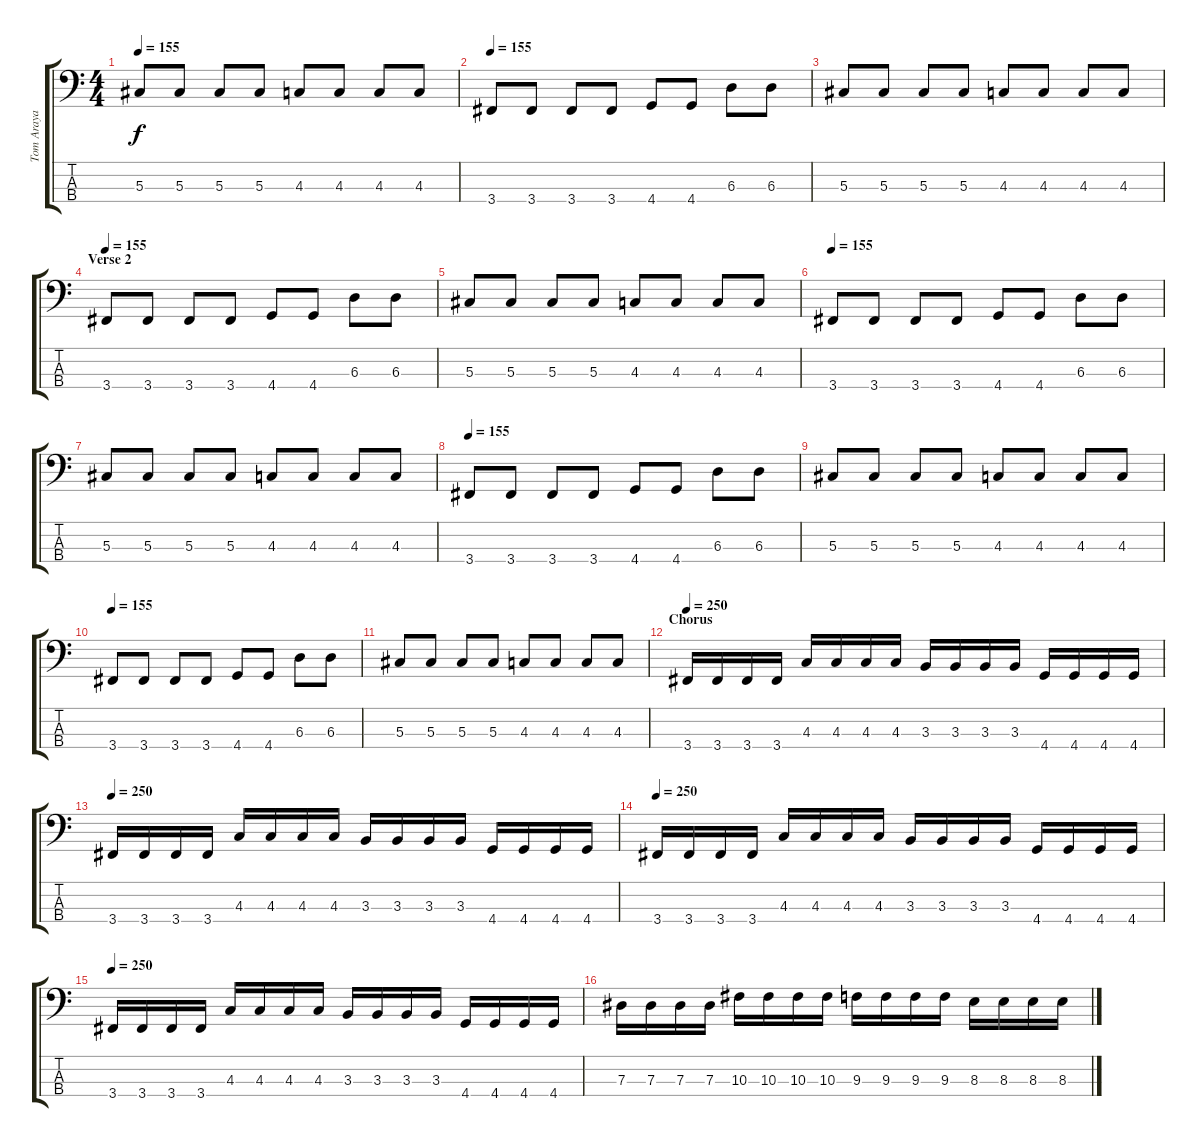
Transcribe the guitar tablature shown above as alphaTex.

\track ("Tom Araya" "Tom Araya") {instrument distortionguitar}
\staff {score tabs}
\tuning (Gb2 Db2 Ab1 Eb1) {hide}
\ts (4 4)
\tempo 155
\clef f4
\ks c
5.3.8{dy f} 5.3.8 5.3.8 5.3.8 4.3.8 4.3.8 4.3.8 4.3.8 |
\tempo 155
3.4.8 3.4.8 3.4.8 3.4.8 4.4.8 4.4.8 6.3.8 6.3.8 |
5.3.8 5.3.8 5.3.8 5.3.8 4.3.8 4.3.8 4.3.8 4.3.8 |
\section ("" "Verse 2")
\tempo 155
3.4.8 3.4.8 3.4.8 3.4.8 4.4.8 4.4.8 6.3.8 6.3.8 |
5.3.8 5.3.8 5.3.8 5.3.8 4.3.8 4.3.8 4.3.8 4.3.8 |
\tempo 155
3.4.8 3.4.8 3.4.8 3.4.8 4.4.8 4.4.8 6.3.8 6.3.8 |
5.3.8 5.3.8 5.3.8 5.3.8 4.3.8 4.3.8 4.3.8 4.3.8 |
\tempo 155
3.4.8 3.4.8 3.4.8 3.4.8 4.4.8 4.4.8 6.3.8 6.3.8 |
5.3.8 5.3.8 5.3.8 5.3.8 4.3.8 4.3.8 4.3.8 4.3.8 |
\tempo 155
3.4.8 3.4.8 3.4.8 3.4.8 4.4.8 4.4.8 6.3.8 6.3.8 |
5.3.8 5.3.8 5.3.8 5.3.8 4.3.8 4.3.8 4.3.8 4.3.8 |
\section ("" "Chorus")
\tempo 250
3.4.16 3.4.16 3.4.16 3.4.16 4.3.16 4.3.16 4.3.16 4.3.16 3.3.16 3.3.16 3.3.16 3.3.16 4.4.16 4.4.16 4.4.16 4.4.16 |
\tempo 250
3.4.16 3.4.16 3.4.16 3.4.16 4.3.16 4.3.16 4.3.16 4.3.16 3.3.16 3.3.16 3.3.16 3.3.16 4.4.16 4.4.16 4.4.16 4.4.16 |
\tempo 250
3.4.16 3.4.16 3.4.16 3.4.16 4.3.16 4.3.16 4.3.16 4.3.16 3.3.16 3.3.16 3.3.16 3.3.16 4.4.16 4.4.16 4.4.16 4.4.16 |
\tempo 250
3.4.16 3.4.16 3.4.16 3.4.16 4.3.16 4.3.16 4.3.16 4.3.16 3.3.16 3.3.16 3.3.16 3.3.16 4.4.16 4.4.16 4.4.16 4.4.16 |
7.3.16 7.3.16 7.3.16 7.3.16 10.3.16 10.3.16 10.3.16 10.3.16 9.3.16 9.3.16 9.3.16 9.3.16 8.3.16 8.3.16 8.3.16 8.3.16
